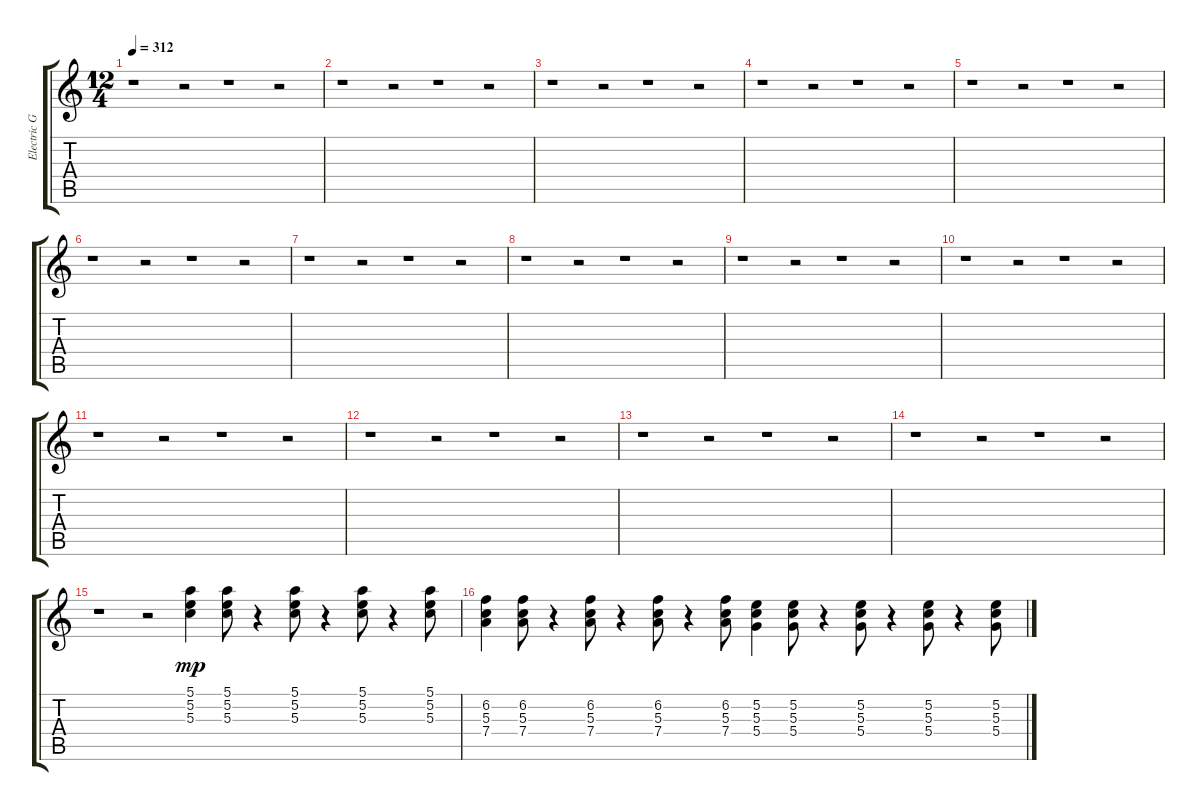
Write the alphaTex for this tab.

\track ("Electric Guitar" "Electric G") {instrument electricguitarmuted}
\staff {score tabs}
\tuning (E4 B3 G3 D3 A2 E2) {hide}
\ts (12 4)
\tempo 312
\clef g2
\ks c
r.1{dy p} r.2 r.1 r.2 |
r.1 r.2 r.1 r.2 |
r.1 r.2 r.1 r.2 |
r.1 r.2 r.1 r.2 |
r.1 r.2 r.1 r.2 |
r.1 r.2 r.1 r.2 |
r.1 r.2 r.1 r.2 |
r.1 r.2 r.1 r.2 |
r.1 r.2 r.1 r.2 |
r.1 r.2 r.1 r.2 |
r.1 r.2 r.1 r.2 |
r.1 r.2 r.1 r.2 |
r.1 r.2 r.1 r.2 |
r.1 r.2 r.1 r.2 |
r.1 r.2 (5.1 5.2 5.3).4{dy mp} (5.1 5.2 5.3).8 r.4 (5.1 5.2 5.3).8 r.4 (5.1 5.2 5.3).8 r.4 (5.1 5.2 5.3).8 |
(6.2 5.3 7.4).4 (6.2 5.3 7.4).8 r.4 (6.2 5.3 7.4).8 r.4 (6.2 5.3 7.4).8 r.4 (6.2 5.3 7.4).8 (5.2 5.3 5.4).4 (5.2 5.3 5.4).8 r.4 (5.2 5.3 5.4).8 r.4 (5.2 5.3 5.4).8 r.4 (5.2 5.3 5.4).8
